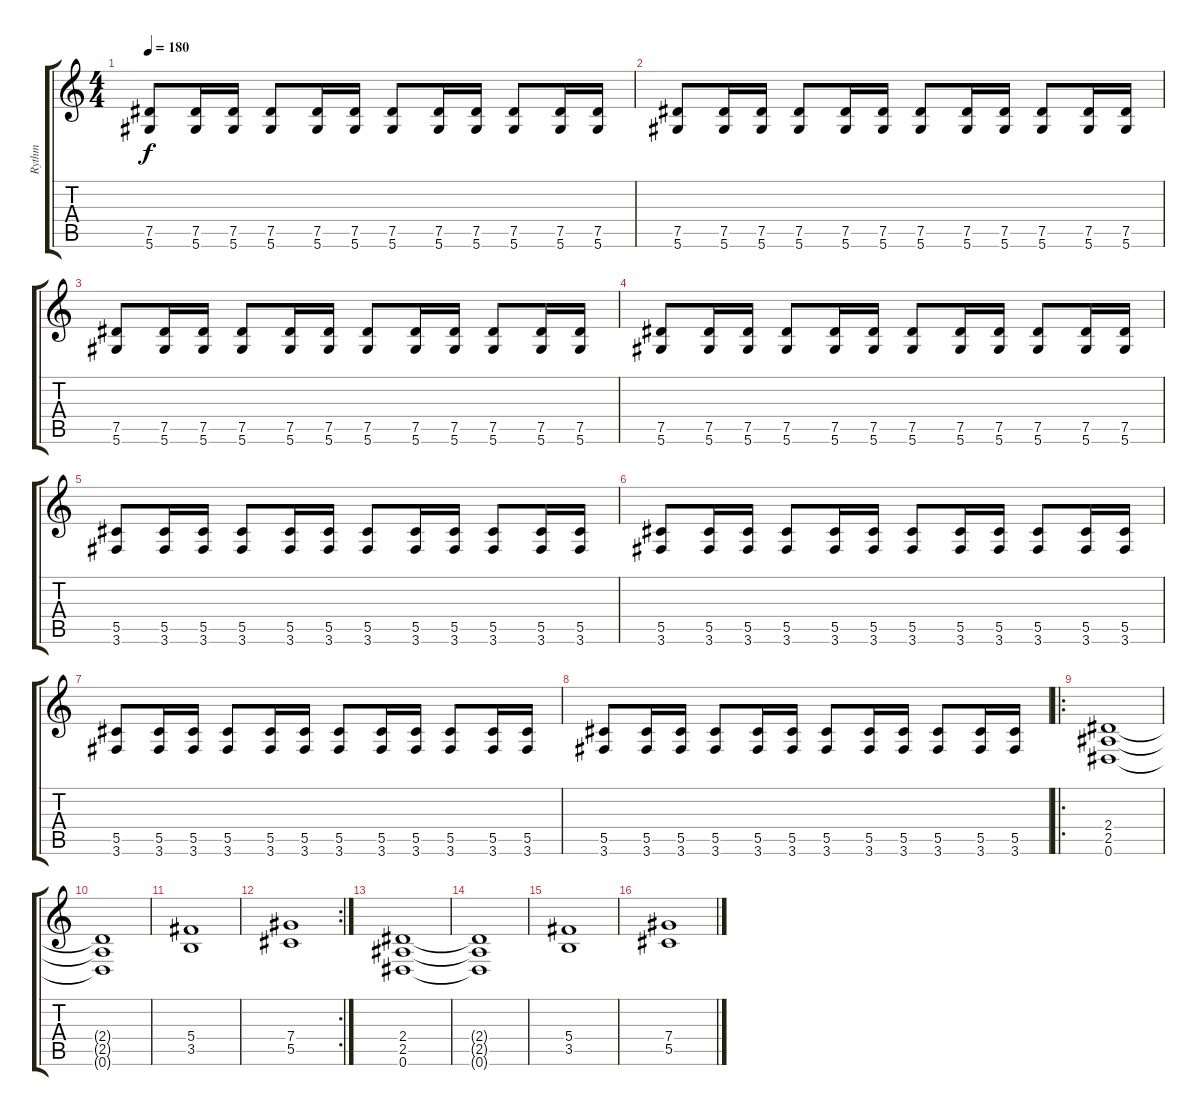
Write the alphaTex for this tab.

\track ("Rythm" "Rythm") {instrument distortionguitar}
\staff {score tabs}
\tuning (Eb4 Bb3 Gb3 Db3 Ab2 Eb2) {hide}
\ts (4 4)
\tempo 180
\clef g2
\ks c
(7.5 5.6).8{dy f} (7.5 5.6).16 (7.5 5.6).16 (7.5 5.6).8 (7.5 5.6).16 (7.5 5.6).16 (7.5 5.6).8 (7.5 5.6).16 (7.5 5.6).16 (7.5 5.6).8 (7.5 5.6).16 (7.5 5.6).16 |
(7.5 5.6).8 (7.5 5.6).16 (7.5 5.6).16 (7.5 5.6).8 (7.5 5.6).16 (7.5 5.6).16 (7.5 5.6).8 (7.5 5.6).16 (7.5 5.6).16 (7.5 5.6).8 (7.5 5.6).16 (7.5 5.6).16 |
(7.5 5.6).8 (7.5 5.6).16 (7.5 5.6).16 (7.5 5.6).8 (7.5 5.6).16 (7.5 5.6).16 (7.5 5.6).8 (7.5 5.6).16 (7.5 5.6).16 (7.5 5.6).8 (7.5 5.6).16 (7.5 5.6).16 |
(7.5 5.6).8 (7.5 5.6).16 (7.5 5.6).16 (7.5 5.6).8 (7.5 5.6).16 (7.5 5.6).16 (7.5 5.6).8 (7.5 5.6).16 (7.5 5.6).16 (7.5 5.6).8 (7.5 5.6).16 (7.5 5.6).16 |
(5.5 3.6).8 (5.5 3.6).16 (5.5 3.6).16 (5.5 3.6).8 (5.5 3.6).16 (5.5 3.6).16 (5.5 3.6).8 (5.5 3.6).16 (5.5 3.6).16 (5.5 3.6).8 (5.5 3.6).16 (5.5 3.6).16 |
(5.5 3.6).8 (5.5 3.6).16 (5.5 3.6).16 (5.5 3.6).8 (5.5 3.6).16 (5.5 3.6).16 (5.5 3.6).8 (5.5 3.6).16 (5.5 3.6).16 (5.5 3.6).8 (5.5 3.6).16 (5.5 3.6).16 |
(5.5 3.6).8 (5.5 3.6).16 (5.5 3.6).16 (5.5 3.6).8 (5.5 3.6).16 (5.5 3.6).16 (5.5 3.6).8 (5.5 3.6).16 (5.5 3.6).16 (5.5 3.6).8 (5.5 3.6).16 (5.5 3.6).16 |
(5.5 3.6).8 (5.5 3.6).16 (5.5 3.6).16 (5.5 3.6).8 (5.5 3.6).16 (5.5 3.6).16 (5.5 3.6).8 (5.5 3.6).16 (5.5 3.6).16 (5.5 3.6).8 (5.5 3.6).16 (5.5 3.6).16 |
\ro
(2.4 2.5 0.6).1 |
(2.4{t} 2.5{t} 0.6{t}).1 |
(5.4 3.5).1 |
\rc 2
(7.4 5.5).1 |
(2.4 2.5 0.6).1 |
(2.4{t} 2.5{t} 0.6{t}).1 |
(5.4 3.5).1 |
(7.4 5.5).1
